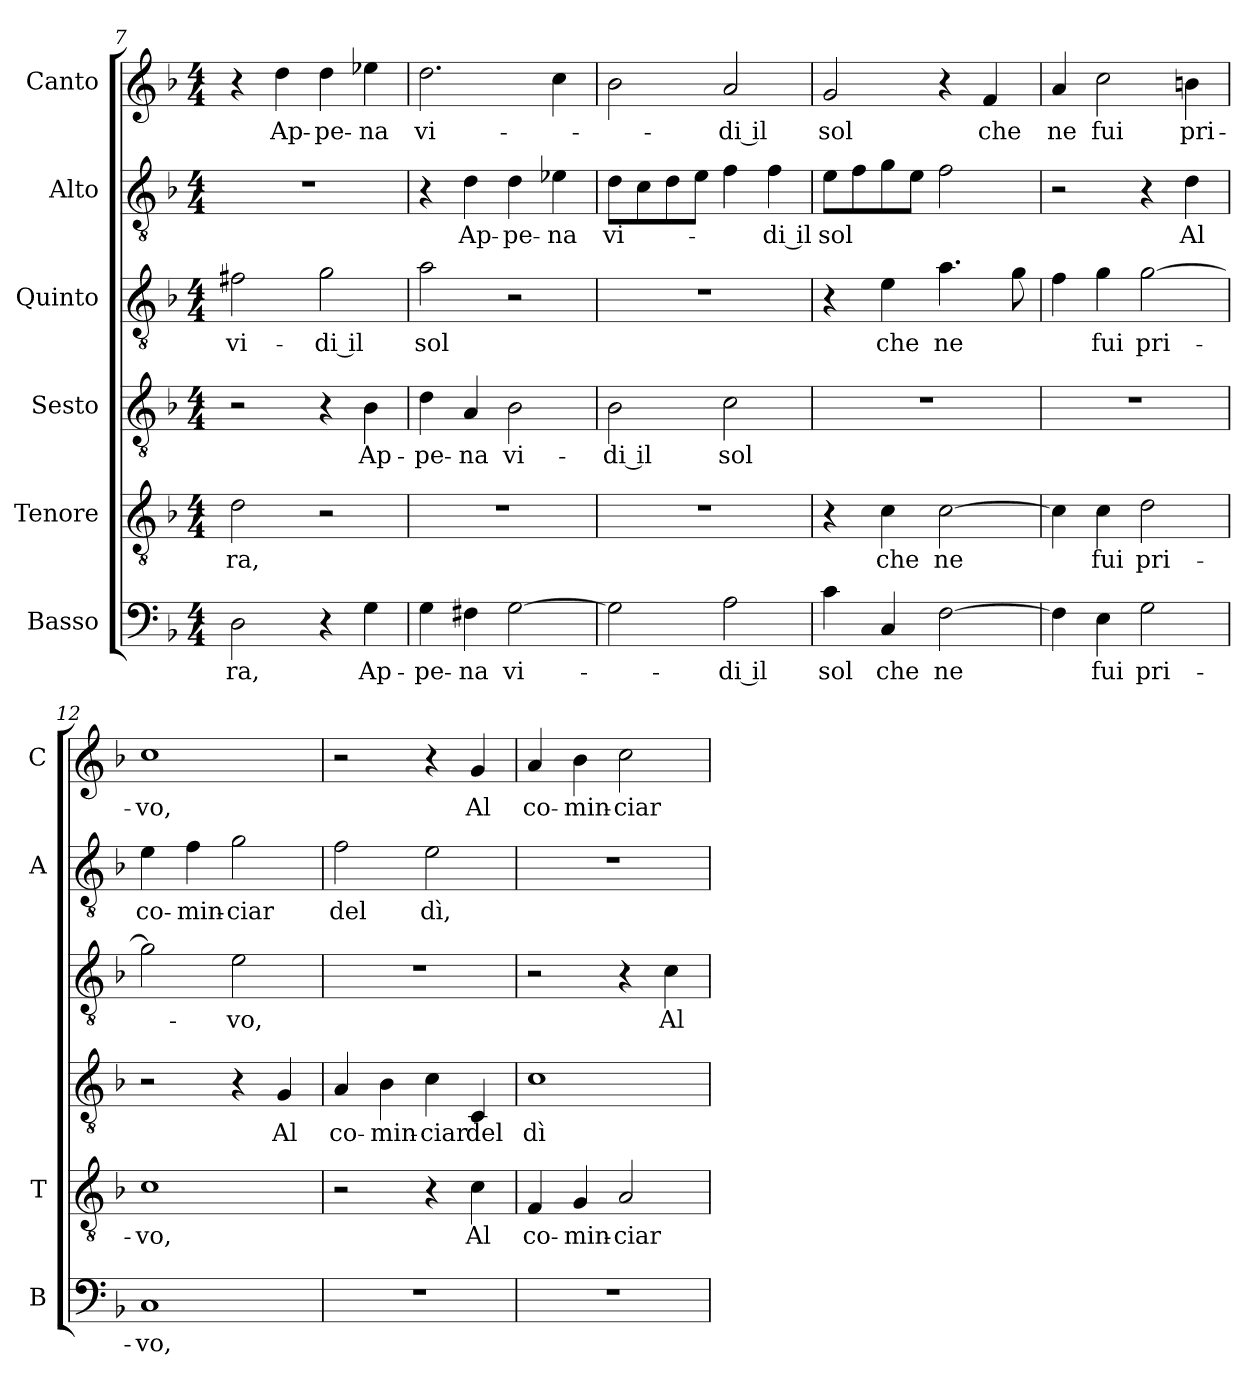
**kern	**text	**kern	**text	**kern	**text	**kern	**text	**kern	**text	**kern	**text
*part6	*part6	*part5	*part5	*part4	*part4	*part3	*part3	*part2	*part2	*part1	*part1
*staff6	*staff6	*staff5	*staff5	*staff4	*staff4	*staff3	*staff3	*staff2	*staff2	*staff1	*staff1
*I"Basso	*	*I"Tenore	*	*I"Sesto	*	*I"Quinto	*	*I"Alto	*	*I"Canto	*
*I'B	*	*I'T	*	*	*	*	*	*I'A	*	*I'C	*
*clefF4	*	*clefGv2	*	*clefGv2	*	*clefGv2	*	*clefGv2	*	*clefG2	*
*k[b-]	*	*k[b-]	*	*k[b-]	*	*k[b-]	*	*k[b-]	*	*k[b-]	*
*F:	*	*F:	*	*F:	*	*F:	*	*F:	*	*F:	*
*M4/4	*	*M4/4	*	*M4/4	*	*M4/4	*	*M4/4	*	*M4/4	*
=7	=7	=7	=7	=7	=7	=7	=7	=7	=7	=7	=7
!	!LO:LY:b	!	!	!	!	!	!	!	!	!	!
!	!	!	!LO:LY:b	!	!	!	!	!	!	!	!
!	!	!	!	!	!	!	!LO:LY:b	!	!	!	!
2D\	-ra,	2d\	-ra,	2r	.	2f#X\	vi-	1r	.	4r	.
!	!	!	!	!	!	!	!	!	!	!	!LO:LY:b
.	.	.	.	.	.	.	.	.	.	4dd\	Ap-
!	!	!	!	!	!	!	!LO:LY:b	!	!	!	!
!	!	!	!	!	!	!	!	!	!	!	!LO:LY:b
4r	.	2r	.	4r	.	2g\	-di il	.	.	4dd\	-pe-
!	!LO:LY:b	!	!	!	!	!	!	!	!	!	!
!	!	!	!	!	!LO:LY:b	!	!	!	!	!	!
!	!	!	!	!	!	!	!	!	!	!	!LO:LY:b
4G\	Ap-	.	.	4B-\	Ap-	.	.	.	.	4ee-X\	-na
=8	=8	=8	=8	=8	=8	=8	=8	=8	=8	=8	=8
!	!LO:LY:b	!	!	!	!	!	!	!	!	!	!
!	!	!	!	!	!LO:LY:b	!	!	!	!	!	!
!	!	!	!	!	!	!	!LO:LY:b	!	!	!	!
!	!	!	!	!	!	!	!	!	!	!	!LO:LY:b
4G\	-pe-	1r	.	4d\	-pe-	2a\	sol	4r	.	2.dd\	vi-
!	!LO:LY:b	!	!	!	!	!	!	!	!	!	!
!	!	!	!	!	!LO:LY:b	!	!	!	!	!	!
!	!	!	!	!	!	!	!	!	!LO:LY:b	!	!
4F#X\	-na	.	.	4A/	-na	.	.	4d\	Ap-	.	.
!	!LO:LY:b	!	!	!	!	!	!	!	!	!	!
!	!	!	!	!	!LO:LY:b	!	!	!	!	!	!
!	!	!	!	!	!	!	!	!	!LO:LY:b	!	!
[2G\	vi-	.	.	2B-\	vi-	2r	.	4d\	-pe-	.	.
!	!	!	!	!	!	!	!	!	!LO:LY:b	!	!
.	.	.	.	.	.	.	.	4e-X\	-na	4cc\	.
=9	=9	=9	=9	=9	=9	=9	=9	=9	=9	=9	=9
!	!	!	!	!	!LO:LY:b	!	!	!	!	!	!
!	!	!	!	!	!	!	!	!	!LO:LY:b	!	!
2G\]	.	1r	.	2B-\	-di il	1r	.	8d\L	vi-	2b-\	.
.	.	.	.	.	.	.	.	8c\	.	.	.
.	.	.	.	.	.	.	.	8d\	.	.	.
.	.	.	.	.	.	.	.	8e\J	.	.	.
!	!LO:LY:b	!	!	!	!	!	!	!	!	!	!
!	!	!	!	!	!LO:LY:b	!	!	!	!	!	!
!	!	!	!	!	!	!	!	!	!	!	!LO:LY:b
2A\	-di il	.	.	2c\	sol	.	.	4f\	.	2a/	-di il
!	!	!	!	!	!	!	!	!	!LO:LY:b	!	!
.	.	.	.	.	.	.	.	4f\	-di il	.	.
=10	=10	=10	=10	=10	=10	=10	=10	=10	=10	=10	=10
!	!LO:LY:b	!	!	!	!	!	!	!	!	!	!
!	!	!	!	!	!	!	!	!	!LO:LY:b	!	!
!	!	!	!	!	!	!	!	!	!	!	!LO:LY:b
4c\	sol	4r	.	1r	.	4r	.	8e\L	sol	2g/	sol
.	.	.	.	.	.	.	.	8f\	.	.	.
!	!LO:LY:b	!	!	!	!	!	!	!	!	!	!
!	!	!	!LO:LY:b	!	!	!	!	!	!	!	!
!	!	!	!	!	!	!	!LO:LY:b	!	!	!	!
4C/	che	4c\	che	.	.	4e\	che	8g\	.	.	.
.	.	.	.	.	.	.	.	8e\J	.	.	.
!	!LO:LY:b	!	!	!	!	!	!	!	!	!	!
!	!	!	!LO:LY:b	!	!	!	!	!	!	!	!
!	!	!	!	!	!	!	!LO:LY:b	!	!	!	!
[2F\	ne	[2c\	ne	.	.	4.a\	ne	2f\	.	4r	.
!	!	!	!	!	!	!	!	!	!	!	!LO:LY:b
.	.	.	.	.	.	.	.	.	.	4f/	che
.	.	.	.	.	.	8g\	.	.	.	.	.
=11	=11	=11	=11	=11	=11	=11	=11	=11	=11	=11	=11
!	!	!	!	!	!	!	!	!	!	!	!LO:LY:b
4F\]	.	4c\]	.	1r	.	4f\	.	2r	.	4a/	ne
!	!LO:LY:b	!	!	!	!	!	!	!	!	!	!
!	!	!	!LO:LY:b	!	!	!	!	!	!	!	!
!	!	!	!	!	!	!	!LO:LY:b	!	!	!	!
!	!	!	!	!	!	!	!	!	!	!	!LO:LY:b
4E\	fui	4c\	fui	.	.	4g\	fui	.	.	2cc\	fui
!	!LO:LY:b	!	!	!	!	!	!	!	!	!	!
!	!	!	!LO:LY:b	!	!	!	!	!	!	!	!
!	!	!	!	!	!	!	!LO:LY:b	!	!	!	!
2G\	pri-	2d\	pri-	.	.	[2g\	pri-	4r	.	.	.
!	!	!	!	!	!	!	!	!	!LO:LY:b	!	!
!	!	!	!	!	!	!	!	!	!	!	!LO:LY:b
.	.	.	.	.	.	.	.	4d\	Al	4bn\	pri-
=12	=12	=12	=12	=12	=12	=12	=12	=12	=12	=12	=12
!	!LO:LY:b	!	!	!	!	!	!	!	!	!	!
!	!	!	!LO:LY:b	!	!	!	!	!	!	!	!
!	!	!	!	!	!	!	!	!	!LO:LY:b	!	!
!	!	!	!	!	!	!	!	!	!	!	!LO:LY:b
1C	-vo,	1c	-vo,	2r	.	2g\]	.	4e\	co-	1cc	-vo,
!	!	!	!	!	!	!	!	!	!LO:LY:b	!	!
.	.	.	.	.	.	.	.	4f\	-min-	.	.
!	!	!	!	!	!	!	!LO:LY:b	!	!	!	!
!	!	!	!	!	!	!	!	!	!LO:LY:b	!	!
.	.	.	.	4r	.	2e\	-vo,	2g\	-ciar	.	.
!	!	!	!	!	!LO:LY:b	!	!	!	!	!	!
.	.	.	.	4G/	Al	.	.	.	.	.	.
=13	=13	=13	=13	=13	=13	=13	=13	=13	=13	=13	=13
!	!	!	!	!	!LO:LY:b	!	!	!	!	!	!
!	!	!	!	!	!	!	!	!	!LO:LY:b	!	!
1r	.	2r	.	4A/	co-	1r	.	2f\	del	2r	.
!	!	!	!	!	!LO:LY:b	!	!	!	!	!	!
.	.	.	.	4B-\	-min-	.	.	.	.	.	.
!	!	!	!	!	!LO:LY:b	!	!	!	!	!	!
!	!	!	!	!	!	!	!	!	!LO:LY:b	!	!
.	.	4r	.	4c\	-ciar	.	.	2e\	dì,	4r	.
!	!	!	!LO:LY:b	!	!	!	!	!	!	!	!
!	!	!	!	!	!LO:LY:b	!	!	!	!	!	!
!	!	!	!	!	!	!	!	!	!	!	!LO:LY:b
.	.	4c\	Al	4C/	del	.	.	.	.	4g/	Al
=14	=14	=14	=14	=14	=14	=14	=14	=14	=14	=14	=14
!	!	!	!LO:LY:b	!	!	!	!	!	!	!	!
!	!	!	!	!	!LO:LY:b	!	!	!	!	!	!
!	!	!	!	!	!	!	!	!	!	!	!LO:LY:b
1r	.	4F/	co-	1c	dì	2r	.	1r	.	4a/	co-
!	!	!	!LO:LY:b	!	!	!	!	!	!	!	!
!	!	!	!	!	!	!	!	!	!	!	!LO:LY:b
.	.	4G/	-min-	.	.	.	.	.	.	4b-\	-min-
!	!	!	!LO:LY:b	!	!	!	!	!	!	!	!
!	!	!	!	!	!	!	!	!	!	!	!LO:LY:b
.	.	2A/	-ciar	.	.	4r	.	.	.	2cc\	-ciar
!	!	!	!	!	!	!	!LO:LY:b	!	!	!	!
.	.	.	.	.	.	4c\	Al	.	.	.	.
=	=	=	=	=	=	=	=	=	=	=	=
*-	*-	*-	*-	*-	*-	*-	*-	*-	*-	*-	*-
